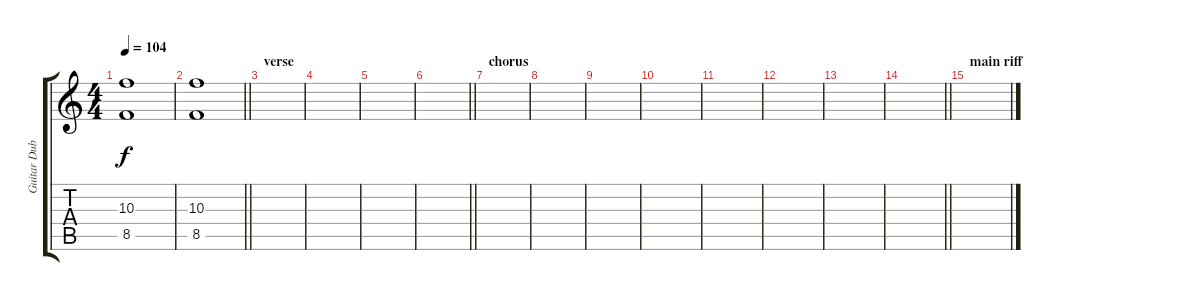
\track ("Guitar Dubs" "Guitar Dub") {instrument overdrivenguitar}
\staff {score tabs}
\tuning (E4 B3 G3 D3 A2 E2) {hide}
\ts (4 4)
\tempo 104
\clef g2
\ks c
(10.3 8.5).1{dy f} |
\barLineRight lightlight
(10.3 8.5).1 |
\section ("" "verse")
|
|
|
\barLineRight lightlight
|
\section ("" "chorus")
|
|
|
|
|
|
|
\barLineRight lightlight
|
\section ("" "main riff")
